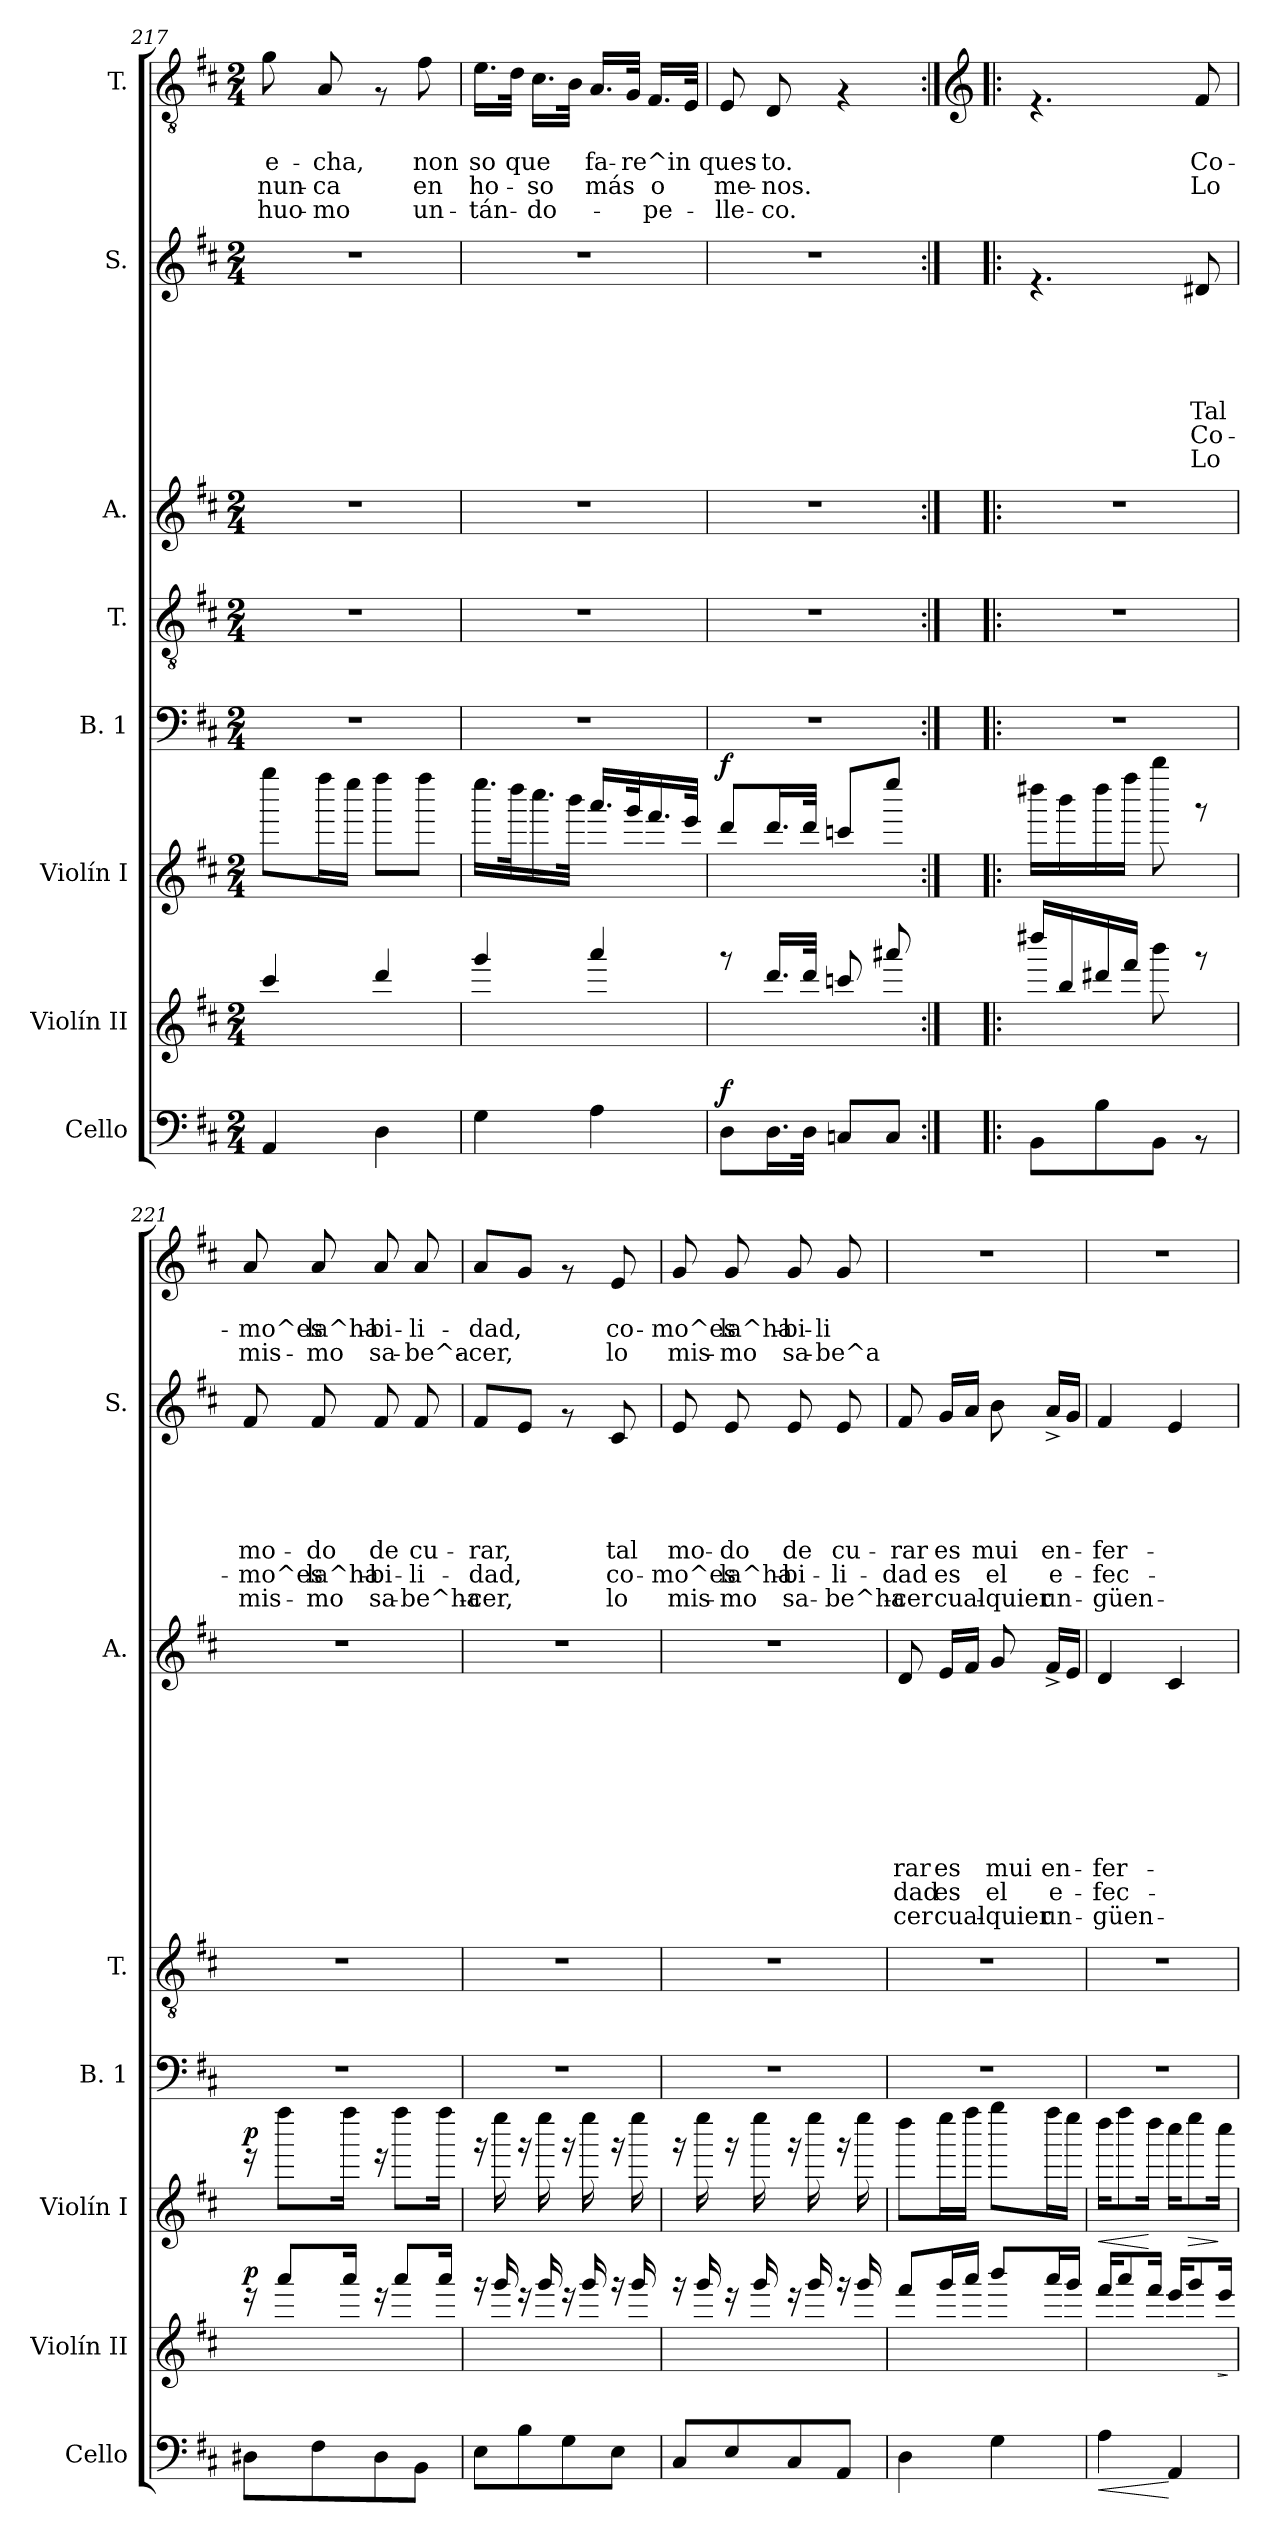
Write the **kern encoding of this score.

**kern	**dynam	**kern	**dynam	**kern	**dynam	**kern	**kern	**kern	**text	**text	**text	**text	**text	**text	**text	**text	**text	**text	**kern	**text	**text	**text	**text	**text	**text	**text	**kern	**text	**text	**text	**text
*part8	*part8	*part7	*part7	*part6	*part6	*part5	*part4	*part3	*part3	*part3	*part3	*part3	*part3	*part3	*part3	*part3	*part3	*part3	*part2	*part2	*part2	*part2	*part2	*part2	*part2	*part2	*part1	*part1	*part1	*part1	*part1
*staff8	*staff8	*staff7	*staff7	*staff6	*staff6	*staff5	*staff4	*staff3	*staff3	*staff3	*staff3	*staff3	*staff3	*staff3	*staff3	*staff3	*staff3	*staff3	*staff2	*staff2	*staff2	*staff2	*staff2	*staff2	*staff2	*staff2	*staff1	*staff1	*staff1	*staff1	*staff1
*I"Cello	*	*I"Violín II	*	*I"Violín I	*	*I"B. 1	*I"T.	*I"A.	*	*	*	*	*	*	*	*	*	*	*I"S.	*	*	*	*	*	*	*	*I"T.	*	*	*	*
*I'Cello	*	*I'Violín II	*	*I'Violín I	*	*I'B. 1	*I'T.	*I'A.	*	*	*	*	*	*	*	*	*	*	*I'S.	*	*	*	*	*	*	*	*	*	*	*	*
*clefF4	*	*clefG2	*	*clefG2	*	*clefF4	*clefGv2	*clefG2	*	*	*	*	*	*	*	*	*	*	*clefG2	*	*	*	*	*	*	*	*clefGv2	*	*	*	*
*k[f#c#]	*	*k[f#c#]	*	*k[f#c#]	*	*k[f#c#]	*k[f#c#]	*k[f#c#]	*	*	*	*	*	*	*	*	*	*	*k[f#c#]	*	*	*	*	*	*	*	*k[f#c#]	*	*	*	*
*D:	*	*D:	*	*D:	*	*D:	*D:	*D:	*	*	*	*	*	*	*	*	*	*	*D:	*	*	*	*	*	*	*	*D:	*	*	*	*
*M2/4	*	*M2/4	*	*M2/4	*	*M2/4	*M2/4	*M2/4	*	*	*	*	*	*	*	*	*	*	*M2/4	*	*	*	*	*	*	*	*M2/4	*	*	*	*
=217	=217	=217	=217	=217	=217	=217	=217	=217	=217	=217	=217	=217	=217	=217	=217	=217	=217	=217	=217	=217	=217	=217	=217	=217	=217	=217	=217	=217	=217	=217	=217
!	!	!	!	!	!	!	!	!	!	!	!	!	!	!	!	!	!	!	!	!	!	!	!	!	!	!	!	!	!LO:LY:b	!LO:LY:b	!LO:LY:b
4AA/	.	4ccc#/	.	8gggg\L	.	2r	2r	2r	.	.	.	.	.	.	.	.	.	.	2r	.	.	.	.	.	.	.	8g\	.	e-	nun-	huo-
!	!	!	!	!	!	!	!	!	!	!	!	!	!	!	!	!	!	!	!	!	!	!	!	!	!	!	!	!	!LO:LY:b	!LO:LY:b	!LO:LY:b
.	.	.	.	16ffff#\L	.	.	.	.	.	.	.	.	.	.	.	.	.	.	.	.	.	.	.	.	.	.	8A/	.	-cha,	-ca	-mo
.	.	.	.	16eeee\JJ	.	.	.	.	.	.	.	.	.	.	.	.	.	.	.	.	.	.	.	.	.	.	.	.	.	.	.
4D\	.	4ddd/	.	8ffff#\L	.	.	.	.	.	.	.	.	.	.	.	.	.	.	.	.	.	.	.	.	.	.	8rF	.	.	.	.
!	!	!	!	!	!	!	!	!	!	!	!	!	!	!	!	!	!	!	!	!	!	!	!	!	!	!	!	!	!LO:LY:b	!LO:LY:b	!LO:LY:b
.	.	.	.	8ffff#\J	.	.	.	.	.	.	.	.	.	.	.	.	.	.	.	.	.	.	.	.	.	.	8f#\	.	non	en	un-
=218	=218	=218	=218	=218	=218	=218	=218	=218	=218	=218	=218	=218	=218	=218	=218	=218	=218	=218	=218	=218	=218	=218	=218	=218	=218	=218	=218	=218	=218	=218	=218
!	!	!	!	!	!	!	!	!	!	!	!	!	!	!	!	!	!	!	!	!	!	!	!	!	!	!	!	!	!LO:LY:b	!LO:LY:b	!LO:LY:b
4G\	.	4ggg/	.	16.eeee\LL	.	2r	2r	2r	.	.	.	.	.	.	.	.	.	.	2r	.	.	.	.	.	.	.	16.e\LL	.	so	ho-	-tán-
!	!	!	!	!	!	!	!	!	!	!	!	!	!	!	!	!	!	!	!	!	!	!	!	!	!	!	!	!	!LO:LY:b	!	!
.	.	.	.	32dddd\k	.	.	.	.	.	.	.	.	.	.	.	.	.	.	.	.	.	.	.	.	.	.	32d\JJk	.	que	.	.
!	!	!	!	!	!	!	!	!	!	!	!	!	!	!	!	!	!	!	!	!	!	!	!	!	!	!	!	!	!	!LO:LY:b	!LO:LY:b
.	.	.	.	16.cccc#\	.	.	.	.	.	.	.	.	.	.	.	.	.	.	.	.	.	.	.	.	.	.	16.c#\LL	.	.	-so	-do-
.	.	.	.	32bbb\JJk	.	.	.	.	.	.	.	.	.	.	.	.	.	.	.	.	.	.	.	.	.	.	32B\JJk	.	.	.	.
!	!	!	!	!	!	!	!	!	!	!	!	!	!	!	!	!	!	!	!	!	!	!	!	!	!	!	!	!	!LO:LY:b	!LO:LY:b	!
4A\	.	4aaa/	.	16.aaa/LL	.	.	.	.	.	.	.	.	.	.	.	.	.	.	.	.	.	.	.	.	.	.	16.A/LL	.	fa-	más	.
!	!	!	!	!	!	!	!	!	!	!	!	!	!	!	!	!	!	!	!	!	!	!	!	!	!	!	!	!	!LO:LY:b	!	!
.	.	.	.	32ggg/k	.	.	.	.	.	.	.	.	.	.	.	.	.	.	.	.	.	.	.	.	.	.	32G/JJk	.	-re^in	.	.
!	!	!	!	!	!	!	!	!	!	!	!	!	!	!	!	!	!	!	!	!	!	!	!	!	!	!	!	!	!	!LO:LY:b	!LO:LY:b
.	.	.	.	16.fff#/	.	.	.	.	.	.	.	.	.	.	.	.	.	.	.	.	.	.	.	.	.	.	16.F#/LL	.	.	o	-pe-
.	.	.	.	32eee/JJk	.	.	.	.	.	.	.	.	.	.	.	.	.	.	.	.	.	.	.	.	.	.	32E/JJk	.	.	.	.
=219	=219	=219	=219	=219	=219	=219	=219	=219	=219	=219	=219	=219	=219	=219	=219	=219	=219	=219	=219	=219	=219	=219	=219	=219	=219	=219	=219	=219	=219	=219	=219
!	!LO:DY:a	!	!	!	!LO:DY:a	!	!	!	!	!	!	!	!	!	!	!	!	!	!	!	!	!	!	!	!	!	!	!	!LO:LY:b	!LO:LY:b	!LO:LY:b
8D\L	f	8rfff	.	8ddd/L	f	2r	2r	2r	.	.	.	.	.	.	.	.	.	.	2r	.	.	.	.	.	.	.	8E/	.	ques-	me-	-lle-
!	!	!	!	!	!	!	!	!	!	!	!	!	!	!	!	!	!	!	!	!	!	!	!	!	!	!	!	!	!LO:LY:b	!LO:LY:b	!LO:LY:b
16.D\L	.	16.ddd/LL	.	16.ddd/L	.	.	.	.	.	.	.	.	.	.	.	.	.	.	.	.	.	.	.	.	.	.	8D/	.	-to.	-nos.	-co.
32D\JJk	.	32ddd/JJk	.	32ddd/JJk	.	.	.	.	.	.	.	.	.	.	.	.	.	.	.	.	.	.	.	.	.	.	.	.	.	.	.
8Cn/L	.	8cccn/	.	8cccn/L	.	.	.	.	.	.	.	.	.	.	.	.	.	.	.	.	.	.	.	.	.	.	4rF	.	.	.	.
8C/J	.	8aaa#X/	.	8eeee/J	.	.	.	.	.	.	.	.	.	.	.	.	.	.	.	.	.	.	.	.	.	.	.	.	.	.	.
!!LO:LB:g=z
=220:|!|:	=220:|!|:	=220:|!|:	=220:|!|:	=220:|!|:	=220:|!|:	=220:|!|:	=220:|!|:	=220:|!|:	=220:|!|:	=220:|!|:	=220:|!|:	=220:|!|:	=220:|!|:	=220:|!|:	=220:|!|:	=220:|!|:	=220:|!|:	=220:|!|:	=220:|!|:	=220:|!|:	=220:|!|:	=220:|!|:	=220:|!|:	=220:|!|:	=220:|!|:	=220:|!|:	=220:|!|:	=220:|!|:	=220:|!|:	=220:|!|:	=220:|!|:
*	*	*	*	*	*	*	*	*	*	*	*	*	*	*	*	*	*	*	*	*	*	*	*	*	*	*	*clefG2	*	*	*	*
8BB\L	.	16dddd#X/LL	.	16dddd#X\LL	.	2r	2r	2r	.	.	.	.	.	.	.	.	.	.	4.rf	.	.	.	.	.	.	.	4.rf	.	.	.	.
.	.	16bb/	.	16bbb\	.	.	.	.	.	.	.	.	.	.	.	.	.	.	.	.	.	.	.	.	.	.	.	.	.	.	.
8B\	.	16ddd#X/	.	16dddd#\	.	.	.	.	.	.	.	.	.	.	.	.	.	.	.	.	.	.	.	.	.	.	.	.	.	.	.
.	.	16fff#/JJ	.	16ffff#\JJ	.	.	.	.	.	.	.	.	.	.	.	.	.	.	.	.	.	.	.	.	.	.	.	.	.	.	.
8BB\J	.	8bbb\	.	8bbbb\	.	.	.	.	.	.	.	.	.	.	.	.	.	.	.	.	.	.	.	.	.	.	.	.	.	.	.
!	!	!	!	!	!	!	!	!	!	!	!	!	!	!	!	!	!	!	!	!	!	!	!	!LO:LY:b	!LO:LY:b	!LO:LY:b	!	!	!LO:LY:b	!LO:LY:b	!
8rAA	.	8rfff	.	8rfff	.	.	.	.	.	.	.	.	.	.	.	.	.	.	8d#X/	.	.	.	.	Tal	Co-	Lo	8f#/	.	Co-	Lo	.
=221	=221	=221	=221	=221	=221	=221	=221	=221	=221	=221	=221	=221	=221	=221	=221	=221	=221	=221	=221	=221	=221	=221	=221	=221	=221	=221	=221	=221	=221	=221	=221
!	!	!	!LO:DY:a	!	!LO:DY:a	!	!	!	!	!	!	!	!	!	!	!	!	!	!	!	!	!	!	!LO:LY:b	!LO:LY:b	!LO:LY:b	!	!	!LO:LY:b	!LO:LY:b	!
8D#X\L	.	16reee	p	16reee	p	2r	2r	2r	.	.	.	.	.	.	.	.	.	.	8f#/	.	.	.	.	mo-	-mo^es	mis-	8a/	.	-mo^es	mis-	.
.	.	8aaa/L	.	8ffff#\L	.	.	.	.	.	.	.	.	.	.	.	.	.	.	.	.	.	.	.	.	.	.	.	.	.	.	.
!	!	!	!	!	!	!	!	!	!	!	!	!	!	!	!	!	!	!	!	!	!	!	!	!LO:LY:b	!LO:LY:b	!LO:LY:b	!	!	!LO:LY:b	!LO:LY:b	!
8F#\	.	.	.	.	.	.	.	.	.	.	.	.	.	.	.	.	.	.	8f#/	.	.	.	.	-do	la^ha-	-mo	8a/	.	la^ha-	-mo	.
.	.	16aaa/Jk	.	16ffff#\Jk	.	.	.	.	.	.	.	.	.	.	.	.	.	.	.	.	.	.	.	.	.	.	.	.	.	.	.
!	!	!	!	!	!	!	!	!	!	!	!	!	!	!	!	!	!	!	!	!	!	!	!	!LO:LY:b	!LO:LY:b	!LO:LY:b	!	!	!LO:LY:b	!LO:LY:b	!
8D#\	.	16reee	.	16reee	.	.	.	.	.	.	.	.	.	.	.	.	.	.	8f#/	.	.	.	.	de	-bi-	sa-	8a/	.	-bi-	sa-	.
.	.	8aaa/L	.	8ffff#\L	.	.	.	.	.	.	.	.	.	.	.	.	.	.	.	.	.	.	.	.	.	.	.	.	.	.	.
!	!	!	!	!	!	!	!	!	!	!	!	!	!	!	!	!	!	!	!	!	!	!	!	!LO:LY:b	!LO:LY:b	!LO:LY:b	!	!	!LO:LY:b	!LO:LY:b	!
8BB\J	.	.	.	.	.	.	.	.	.	.	.	.	.	.	.	.	.	.	8f#/	.	.	.	.	cu-	-li-	-be^ha-	8a/	.	-li-	-be^a-	.
.	.	16aaa/Jk	.	16ffff#\Jk	.	.	.	.	.	.	.	.	.	.	.	.	.	.	.	.	.	.	.	.	.	.	.	.	.	.	.
=222	=222	=222	=222	=222	=222	=222	=222	=222	=222	=222	=222	=222	=222	=222	=222	=222	=222	=222	=222	=222	=222	=222	=222	=222	=222	=222	=222	=222	=222	=222	=222
!	!	!	!	!	!	!	!	!	!	!	!	!	!	!	!	!	!	!	!	!	!	!	!	!LO:LY:b	!LO:LY:b	!LO:LY:b	!	!	!LO:LY:b	!LO:LY:b	!
8E\L	.	16rfff	.	16rfff	.	2r	2r	2r	.	.	.	.	.	.	.	.	.	.	8f#/L	.	.	.	.	-rar,	-dad,	-cer,	8a/L	.	-dad,	-cer,	.
.	.	16ggg/	.	16eeee\	.	.	.	.	.	.	.	.	.	.	.	.	.	.	.	.	.	.	.	.	.	.	.	.	.	.	.
8B\	.	16reee	.	16rfff	.	.	.	.	.	.	.	.	.	.	.	.	.	.	8e/J	.	.	.	.	.	.	.	8g/J	.	.	.	.
.	.	16ggg/	.	16eeee\	.	.	.	.	.	.	.	.	.	.	.	.	.	.	.	.	.	.	.	.	.	.	.	.	.	.	.
8G\	.	16reee	.	16rfff	.	.	.	.	.	.	.	.	.	.	.	.	.	.	8rf	.	.	.	.	.	.	.	8rf	.	.	.	.
.	.	16ggg/	.	16eeee\	.	.	.	.	.	.	.	.	.	.	.	.	.	.	.	.	.	.	.	.	.	.	.	.	.	.	.
!	!	!	!	!	!	!	!	!	!	!	!	!	!	!	!	!	!	!	!	!	!	!	!	!LO:LY:b	!LO:LY:b	!LO:LY:b	!	!	!LO:LY:b	!LO:LY:b	!
8E\J	.	16rfff	.	16rfff	.	.	.	.	.	.	.	.	.	.	.	.	.	.	8c#/	.	.	.	.	tal	co-	lo	8e/	.	co-	lo	.
.	.	16ggg/	.	16eeee\	.	.	.	.	.	.	.	.	.	.	.	.	.	.	.	.	.	.	.	.	.	.	.	.	.	.	.
=223	=223	=223	=223	=223	=223	=223	=223	=223	=223	=223	=223	=223	=223	=223	=223	=223	=223	=223	=223	=223	=223	=223	=223	=223	=223	=223	=223	=223	=223	=223	=223
!	!	!	!	!	!	!	!	!	!	!	!	!	!	!	!	!	!	!	!	!	!	!	!	!LO:LY:b	!LO:LY:b	!LO:LY:b	!	!	!LO:LY:b	!LO:LY:b	!
8C#/L	.	16rfff	.	16rfff	.	2r	2r	2r	.	.	.	.	.	.	.	.	.	.	8e/	.	.	.	.	mo-	-mo^es	mis-	8g/	.	-mo^es	mis-	.
.	.	16ggg/	.	16eeee\	.	.	.	.	.	.	.	.	.	.	.	.	.	.	.	.	.	.	.	.	.	.	.	.	.	.	.
!	!	!	!	!	!	!	!	!	!	!	!	!	!	!	!	!	!	!	!	!	!	!	!	!LO:LY:b	!LO:LY:b	!LO:LY:b	!	!	!LO:LY:b	!LO:LY:b	!
8E/	.	16reee	.	16rfff	.	.	.	.	.	.	.	.	.	.	.	.	.	.	8e/	.	.	.	.	-do	la^ha-	-mo	8g/	.	la^ha-	-mo	.
.	.	16ggg/	.	16eeee\	.	.	.	.	.	.	.	.	.	.	.	.	.	.	.	.	.	.	.	.	.	.	.	.	.	.	.
!	!	!	!	!	!	!	!	!	!	!	!	!	!	!	!	!	!	!	!	!	!	!	!	!LO:LY:b	!LO:LY:b	!LO:LY:b	!	!	!LO:LY:b	!LO:LY:b	!
8C#/	.	16reee	.	16rfff	.	.	.	.	.	.	.	.	.	.	.	.	.	.	8e/	.	.	.	.	de	-bi-	sa-	8g/	.	-bi-	sa-	.
.	.	16ggg/	.	16eeee\	.	.	.	.	.	.	.	.	.	.	.	.	.	.	.	.	.	.	.	.	.	.	.	.	.	.	.
!	!	!	!	!	!	!	!	!	!	!	!	!	!	!	!	!	!	!	!	!	!	!	!	!LO:LY:b	!LO:LY:b	!LO:LY:b	!	!	!LO:LY:b	!LO:LY:b	!
8AA/J	.	16rfff	.	16rfff	.	.	.	.	.	.	.	.	.	.	.	.	.	.	8e/	.	.	.	.	cu-	-li-	-be^ha-	8g/	.	-li-	-be^a-	.
.	.	16ggg/	.	16eeee\	.	.	.	.	.	.	.	.	.	.	.	.	.	.	.	.	.	.	.	.	.	.	.	.	.	.	.
!!LO:PB:g=z
=224	=224	=224	=224	=224	=224	=224	=224	=224	=224	=224	=224	=224	=224	=224	=224	=224	=224	=224	=224	=224	=224	=224	=224	=224	=224	=224	=224	=224	=224	=224	=224
!	!	!	!	!	!	!	!	!	!	!	!	!	!	!	!	!LO:LY:b	!LO:LY:b	!LO:LY:b	!	!	!	!	!	!LO:LY:b	!LO:LY:b	!LO:LY:b	!	!	!	!	!
4D\	.	8fff#/L	.	8dddd\L	.	2r	2r	8d/	.	.	.	.	.	.	.	rar	dad	cer	8f#/	.	.	.	.	-rar	-dad	-cer	2r	.	.	.	.
!	!	!	!	!	!	!	!	!	!	!	!	!	!	!	!	!LO:LY:b	!LO:LY:b	!LO:LY:b	!	!	!	!	!	!LO:LY:b	!LO:LY:b	!LO:LY:b	!	!	!	!	!
.	.	16ggg/L	.	16eeee\L	.	.	.	16e/LL	.	.	.	.	.	.	.	es	es	cual-	16g/LL	.	.	.	.	es	es	cual-	.	.	.	.	.
.	.	16aaa/JJ	.	16ffff#\JJ	.	.	.	16f#/JJ	.	.	.	.	.	.	.	.	.	.	16a/JJ	.	.	.	.	.	.	.	.	.	.	.	.
!	!	!	!	!	!	!	!	!	!	!	!	!	!	!	!	!LO:LY:b	!LO:LY:b	!LO:LY:b	!	!	!	!	!	!LO:LY:b	!LO:LY:b	!LO:LY:b	!	!	!	!	!
4G\	.	8bbb/L	.	8gggg\L	.	.	.	8g/	.	.	.	.	.	.	.	mui	el	-quier	8b\	.	.	.	.	mui	el	-quier	.	.	.	.	.
!	!	!	!	!	!	!	!	!	!	!	!	!	!	!	!	!LO:LY:b	!LO:LY:b	!LO:LY:b	!	!	!	!	!	!LO:LY:b	!LO:LY:b	!LO:LY:b	!	!	!	!	!
.	.	16aaa/L	.	16ffff#\L	.	.	.	16f#^</LL	.	.	.	.	.	.	.	en-	e-	un-	16a^</LL	.	.	.	.	en-	e-	un-	.	.	.	.	.
.	.	16ggg/JJ	.	16eeee\JJ	.	.	.	16e/JJ	.	.	.	.	.	.	.	.	.	.	16g/JJ	.	.	.	.	.	.	.	.	.	.	.	.
=225	=225	=225	=225	=225	=225	=225	=225	=225	=225	=225	=225	=225	=225	=225	=225	=225	=225	=225	=225	=225	=225	=225	=225	=225	=225	=225	=225	=225	=225	=225	=225
!	!LO:HP:b	!	!	!	!LO:HP:b	!	!	!	!	!	!	!	!	!	!	!LO:LY:b	!LO:LY:b	!LO:LY:b	!	!	!	!	!	!LO:LY:b	!LO:LY:b	!LO:LY:b	!	!	!	!	!
4A\	<	16fff#/KL	.	16dddd\KL	<	2r	2r	4d/	.	.	.	.	.	.	.	-fer-	-fec-	-güen-	4f#/	.	.	.	.	-fer-	-fec-	-güen-	2r	.	.	.	.
.	.	8aaa/	.	8ffff#\	.	.	.	.	.	.	.	.	.	.	.	.	.	.	.	.	.	.	.	.	.	.	.	.	.	.	.
.	.	16fff#/Jk	.	16dddd\Jk	[	.	.	.	.	.	.	.	.	.	.	.	.	.	.	.	.	.	.	.	.	.	.	.	.	.	.
4AA/	[	16eee/KL	.	16cccc#\KL	.	.	.	4c#/	.	.	.	.	.	.	.	.	.	.	4e/	.	.	.	.	.	.	.	.	.	.	.	.
!	!	!	!	!	!LO:HP:b	!	!	!	!	!	!	!	!	!	!	!	!	!	!	!	!	!	!	!	!	!	!	!	!	!	!
.	.	8ggg/	.	8eeee\	>	.	.	.	.	.	.	.	.	.	.	.	.	.	.	.	.	.	.	.	.	.	.	.	.	.	.
!	!	!	!LO:HP:b	!	!	!	!	!	!	!	!	!	!	!	!	!	!	!	!	!	!	!	!	!	!	!	!	!	!	!	!
.	.	16eee/Jk	>	16cccc#\Jk	]	.	.	.	.	.	.	.	.	.	.	.	.	.	.	.	.	.	.	.	.	.	.	.	.	.	.
.	.	.	]	.	.	.	.	.	.	.	.	.	.	.	.	.	.	.	.	.	.	.	.	.	.	.	.	.	.	.	.
=	=	=	=	=	=	=	=	=	=	=	=	=	=	=	=	=	=	=	=	=	=	=	=	=	=	=	=	=	=	=	=
*-	*-	*-	*-	*-	*-	*-	*-	*-	*-	*-	*-	*-	*-	*-	*-	*-	*-	*-	*-	*-	*-	*-	*-	*-	*-	*-	*-	*-	*-	*-	*-
